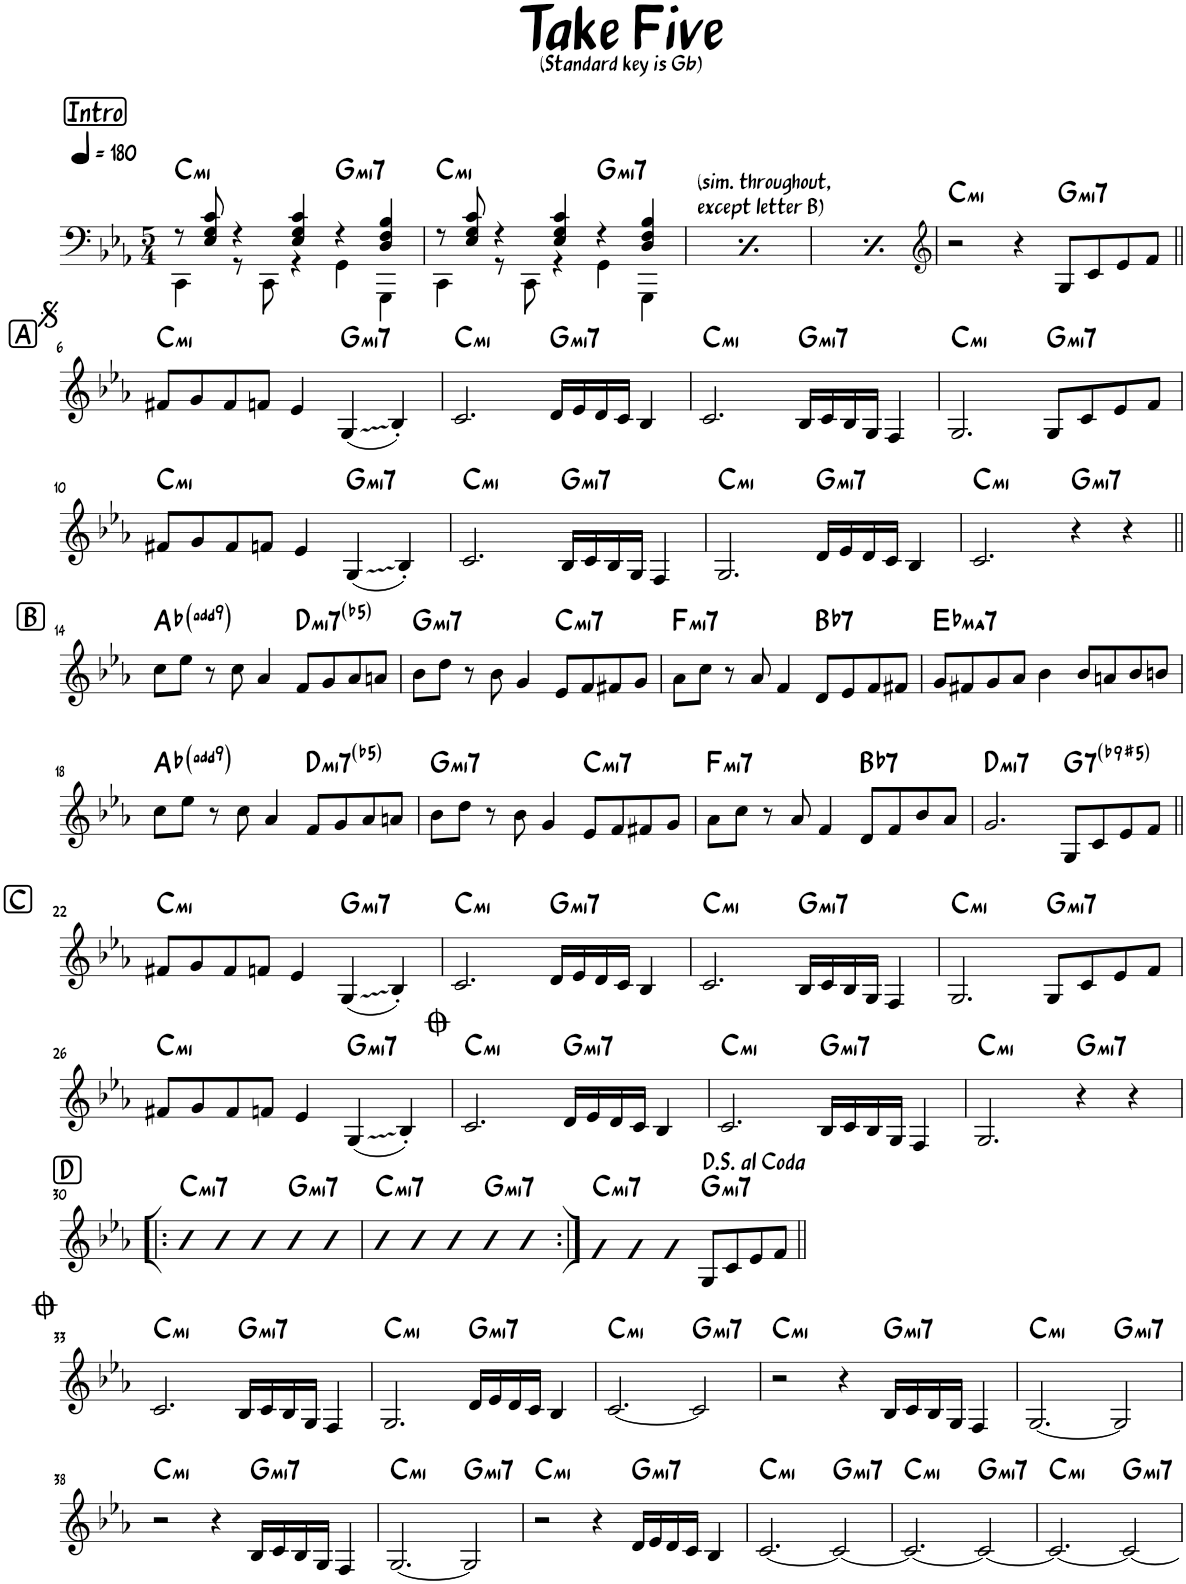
**kern	**harte
*part1	*part1
*staff1	*
*I"Piano	*
*I'Pno	*
*clefF4	*
*k[b-e-a-]	*
*M5/4	*
*MM180	*
!!LO:REH:place=s1:a:rj:fs=14:t=Intro
=1	=1
*^	*
!	!	!LO:H:kt=mi
8r	4CC\	C:min
8E-/ 8G/ 8c/	.	.
4r	8r	.
.	8CC\	.
4E-/ 4G/ 4c/	4r	.
!	!	!LO:H:kt=mi7
4r	4GG\	G:min7
4D/ 4F/ 4B-/	4GGG\	.
=2	=2	=2
!	!	!LO:H:kt=mi
8r	4CC\	C:min
8E-/ 8G/ 8c/	.	.
4r	8r	.
.	8CC\	.
4E-/ 4G/ 4c/	4r	.
!	!	!LO:H:kt=mi7
4r	4GG\	G:min7
4D/ 4F/ 4B-/	4GGG\	.
=3	=3	=3
!	!	!LO:H:kt=mi
8r	4CC\	C:min
8E-/ 8G/ 8c/	.	.
4r	8r	.
.	8CC\	.
4E-/ 4G/ 4c/	4r	.
!	!	!LO:H:kt=mi7
4r	4GG\	G:min7
4D/ 4F/ 4B-/	4GGG\	.
=4	=4	=4
!	!	!LO:H:kt=mi
8r	4CC\	C:min
8E-/ 8G/ 8c/	.	.
4r	8r	.
.	8CC\	.
4E-/ 4G/ 4c/	4r	.
!	!	!LO:H:kt=mi7
4r	4GG\	G:min7
4D/ 4F/ 4B-/	4GGG\	.
*v	*v	*
=5	=5
*clefG2	*
*^	*
!	!	!LO:H:kt=mi
*v	*v	*
2r	C:min
4r	.
!	!LO:H:kt=mi7
8G/L	G:min7
8c/	.
8e-/	.
8f/J	.
!!LO:LB:g=z
!!LO:REH:place=s1:a:rj:fs=14:t=A
=6||	=6||
!	!LO:H:kt=mi
8f#X/L	C:min
8g/	.
8f#/	.
8fn/J	.
4e-/	.
!	!LO:H:kt=mi7
(4G/	G:min7
4B-'/)	.
=7	=7
!	!LO:H:kt=mi
2.c/	C:min
!	!LO:H:kt=mi7
16d/LL	G:min7
16e-/	.
16d/	.
16c/JJ	.
4B-/	.
=8	=8
!	!LO:H:kt=mi
2.c/	C:min
!	!LO:H:kt=mi7
16B-/LL	G:min7
16c/	.
16B-/	.
16G/JJ	.
4F/	.
=9	=9
!	!LO:H:kt=mi
2.G/	C:min
!	!LO:H:kt=mi7
8G/L	G:min7
8c/	.
8e-/	.
8f/J	.
!!LO:LB:g=z
=10	=10
!	!LO:H:kt=mi
8f#X/L	C:min
8g/	.
8f#/	.
8fn/J	.
4e-/	.
!	!LO:H:kt=mi7
(4G/	G:min7
4B-'/)	.
=11	=11
!	!LO:H:kt=mi
2.c/	C:min
!	!LO:H:kt=mi7
16B-/LL	G:min7
16c/	.
16B-/	.
16G/JJ	.
4F/	.
=12	=12
!	!LO:H:kt=mi
2.G/	C:min
!	!LO:H:kt=mi7
16d/LL	G:min7
16e-/	.
16d/	.
16c/JJ	.
4B-/	.
=13	=13
!	!LO:H:kt=mi
2.c/	C:min
!	!LO:H:kt=mi7
4r	G:min7
4r	.
!!LO:LB:g=z
!!LO:REH:place=s1:a:rj:fs=14:t=B
=14||	=14||
8cc\L	Ab:maj(9)
8ee-\J	.
8r	.
8cc\	.
4a-/	.
!	!LO:H:kt=mi7(b5)
8f/L	D:hdim7
8g/	.
8a-/	.
8an/J	.
=15	=15
!	!LO:H:kt=mi7
8b-\L	G:min7
8dd\J	.
8r	.
8b-\	.
4g/	.
!	!LO:H:kt=mi7
8e-/L	C:min7
8f/	.
8f#X/	.
8g/J	.
=16	=16
!	!LO:H:kt=mi7
8a-\L	F:min7
8cc\J	.
8r	.
8a-/	.
4f/	.
!	!LO:H:kt=7
8d/L	Bb:7
8e-/	.
8f/	.
8f#X/J	.
=17	=17
!	!LO:H:kt=ma7
8g/L	Eb:maj7
8f#X/	.
8g/	.
8a-/J	.
4b-\	.
8b-/L	.
8an/	.
8b-/	.
8bn/J	.
!!LO:LB:g=z
=18	=18
8cc\L	Ab:maj(9)
8ee-\J	.
8r	.
8cc\	.
4a-/	.
!	!LO:H:kt=mi7(b5)
8f/L	D:hdim7
8g/	.
8a-/	.
8an/J	.
=19	=19
!	!LO:H:kt=mi7
8b-\L	G:min7
8dd\J	.
8r	.
8b-\	.
4g/	.
!	!LO:H:kt=mi7
8e-/L	C:min7
8f/	.
8f#X/	.
8g/J	.
=20	=20
!	!LO:H:kt=mi7
8a-\L	F:min7
8cc\J	.
8r	.
8a-/	.
4f/	.
!	!LO:H:kt=7
8d/L	Bb:7
8f/	.
8b-/	.
8a-/J	.
=21	=21
!	!LO:H:kt=mi7
2.g/	D:min7
!	!LO:H:kt=7
8G/L	G:(3,#5,b7,b9)
8c/	.
8e-/	.
8f/J	.
!!LO:LB:g=z
!!LO:REH:place=s1:a:rj:fs=14:t=C
=22||	=22||
!	!LO:H:kt=mi
8f#X/L	C:min
8g/	.
8f#/	.
8fn/J	.
4e-/	.
!	!LO:H:kt=mi7
(4G/	G:min7
4B-'/)	.
=23	=23
!	!LO:H:kt=mi
2.c/	C:min
!	!LO:H:kt=mi7
16d/LL	G:min7
16e-/	.
16d/	.
16c/JJ	.
4B-/	.
=24	=24
!	!LO:H:kt=mi
2.c/	C:min
!	!LO:H:kt=mi7
16B-/LL	G:min7
16c/	.
16B-/	.
16G/JJ	.
4F/	.
=25	=25
!	!LO:H:kt=mi
2.G/	C:min
!	!LO:H:kt=mi7
8G/L	G:min7
8c/	.
8e-/	.
8f/J	.
!!LO:LB:g=z
=26	=26
!	!LO:H:kt=mi
8f#X/L	C:min
8g/	.
8f#/	.
8fn/J	.
4e-/	.
!	!LO:H:kt=mi7
(4G/	G:min7
4B-'/)	.
=27	=27
!	!LO:H:kt=mi
2.c/	C:min
!	!LO:H:kt=mi7
16d/LL	G:min7
16e-/	.
16d/	.
16c/JJ	.
4B-/	.
=28	=28
!	!LO:H:kt=mi
2.c/	C:min
!	!LO:H:kt=mi7
16B-/LL	G:min7
16c/	.
16B-/	.
16G/JJ	.
4F/	.
=29	=29
!	!LO:H:kt=mi
2.G/	C:min
!	!LO:H:kt=mi7
4r	G:min7
4r	.
!!LO:LB:g=z
!!LO:REH:place=s1:a:rj:fs=14:t=D
=30!|:	=30!|:
!	!LO:H:kt=mi7
4b-	C:min7
4b-	.
4b-	.
!	!LO:H:kt=mi7
4b-	G:min7
4b-	.
=31	=31
!	!LO:H:kt=mi7
4b-	C:min7
4b-	.
4b-	.
!	!LO:H:kt=mi7
4b-	G:min7
4b-	.
=32:|!	=32:|!
!	!LO:H:kt=mi7
4g	C:min7
4g	.
4g	.
!	!LO:H:kt=mi7
8G/L	G:min7
8c/	.
8e-/	.
8f/J	.
!!LO:LB:g=z
=33||	=33||
!	!LO:H:kt=mi
2.c/	C:min
!	!LO:H:kt=mi7
16B-/LL	G:min7
16c/	.
16B-/	.
16G/JJ	.
4F/	.
=34	=34
!	!LO:H:kt=mi
2.G/	C:min
!	!LO:H:kt=mi7
16d/LL	G:min7
16e-/	.
16d/	.
16c/JJ	.
4B-/	.
=35	=35
!	!LO:H:kt=mi
[2.c/	C:min
!	!LO:H:kt=mi7
2c/]	G:min7
=36	=36
!	!LO:H:kt=mi
2r	C:min
4r	.
!	!LO:H:kt=mi7
16B-/LL	G:min7
16c/	.
16B-/	.
16G/JJ	.
4F/	.
=37	=37
!	!LO:H:kt=mi
[2.G/	C:min
!	!LO:H:kt=mi7
2G/]	G:min7
!!LO:LB:g=z
=38	=38
!	!LO:H:kt=mi
2r	C:min
4r	.
!	!LO:H:kt=mi7
16B-/LL	G:min7
16c/	.
16B-/	.
16G/JJ	.
4F/	.
=39	=39
!	!LO:H:kt=mi
[2.G/	C:min
!	!LO:H:kt=mi7
2G/]	G:min7
=40	=40
!	!LO:H:kt=mi
2r	C:min
4r	.
!	!LO:H:kt=mi7
16d/LL	G:min7
16e-/	.
16d/	.
16c/JJ	.
4B-/	.
=41	=41
!	!LO:H:kt=mi
[2.c/	C:min
!	!LO:H:kt=mi7
2c/_	G:min7
=42	=42
!	!LO:H:kt=mi
2.c/_	C:min
!	!LO:H:kt=mi7
2c/_	G:min7
=43	=43
!	!LO:H:kt=mi
2.c/_	C:min
!	!LO:H:kt=mi7
2c/_	G:min7
=	=
*-	*-
